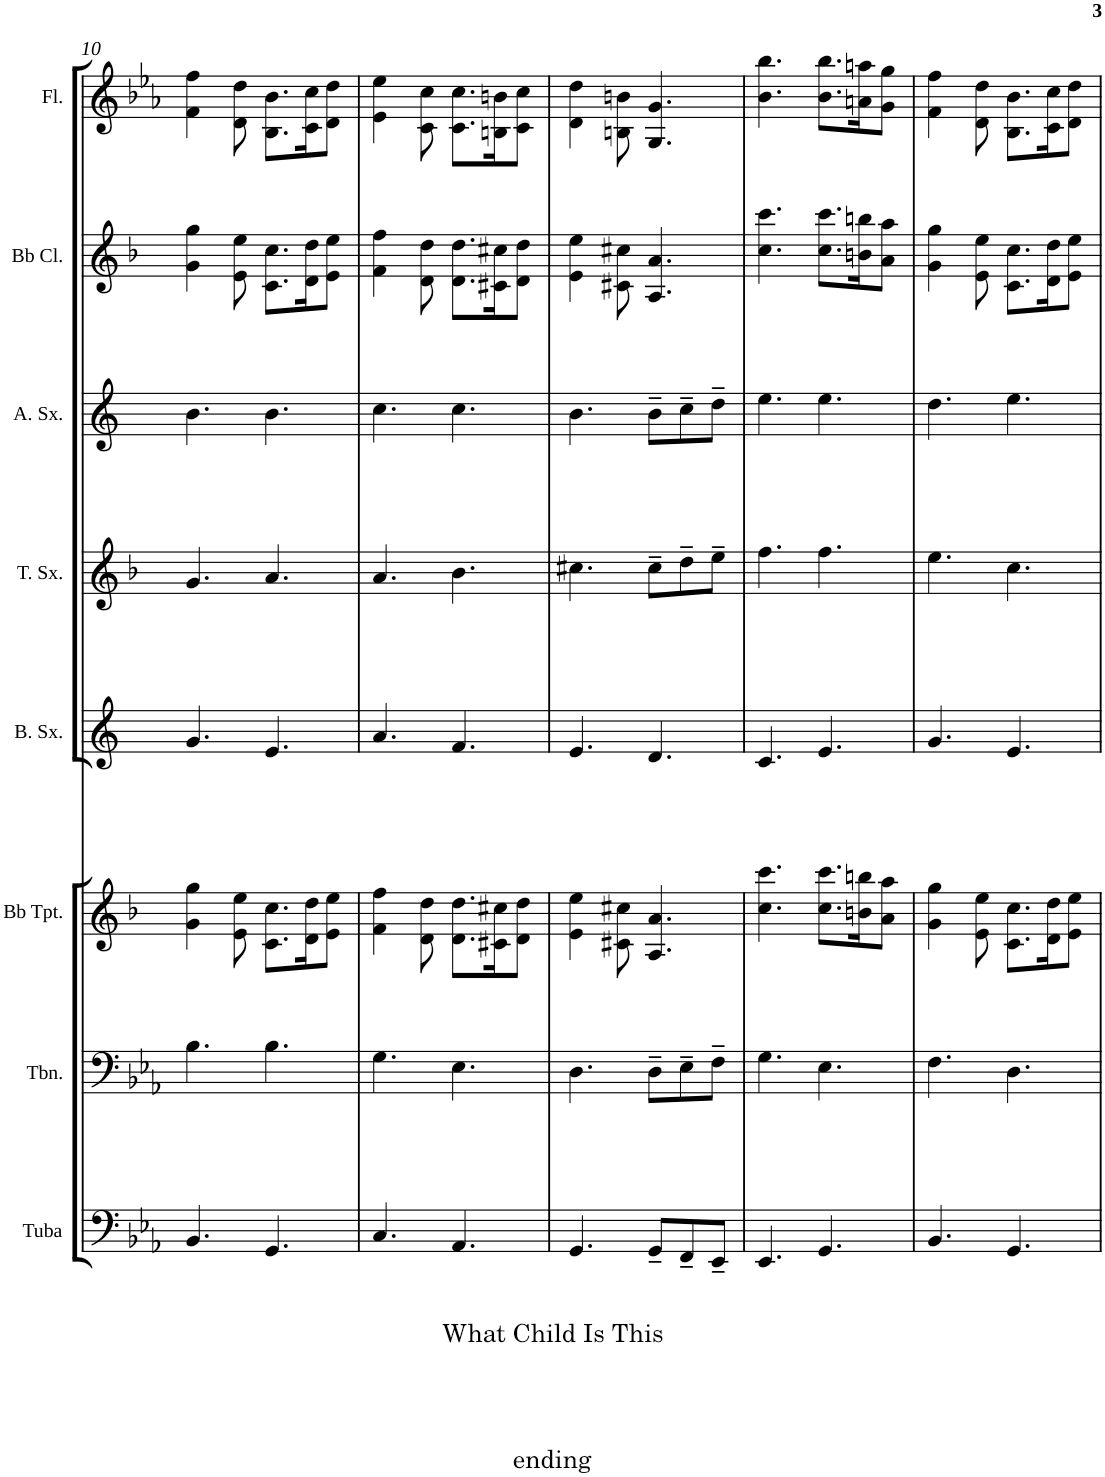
**kern	**kern	**kern	**kern	**kern	**kern	**kern	**kern
*part8	*part7	*part6	*part5	*part4	*part3	*part2	*part1
*staff8	*staff7	*staff6	*staff5	*staff4	*staff3	*staff2	*staff1
*I"Tuba	*I"Trombone	*I"Trumpet in Bb	*I"Baritone Sax	*I"Tenor Sax	*I"Alto Sax	*I"Clarinet in Bb	*I"Flute
*I'Tuba	*I'Tbn.	*	*I'B. Sx.	*I'T. Sx.	*I'A. Sx.	*	*I'Fl.
!!LO:PB:g=z
*clefF4	*clefF4	*clefG2	*clefG2	*clefG2	*clefG2	*clefG2	*clefG2
*	*	*Trd1c2	*Trd12c21	*Trd8c14	*Trd5c9	*Trd1c2	*
*k[b-e-a-]	*k[b-e-a-]	*k[b-]	*k[]	*k[b-]	*k[]	*k[b-]	*k[b-e-a-]
*c:	*c:	*d:	*	*d:	*	*d:	*c:
*M6/8	*M6/8	*M6/8	*M6/8	*M6/8	*M6/8	*M6/8	*M6/8
=10	=10	=10	=10	=10	=10	=10	=10
4.BB-/	4.B-\	4g\ 4gg\	4.g/	4.g/	4.b\	4g\ 4gg\	4f\ 4ff\
.	.	8e\ 8ee\	.	.	.	8e\ 8ee\	8d\ 8dd\
4.GG/	4.B-\	8.c\ 8.cc\L	4.e/	4.a/	4.b\	8.c\ 8.cc\L	8.B-\ 8.b-\L
.	.	16d\ 16dd\K	.	.	.	16d\ 16dd\K	16c\ 16cc\K
.	.	8e\ 8ee\J	.	.	.	8e\ 8ee\J	8d\ 8dd\J
=11	=11	=11	=11	=11	=11	=11	=11
4.C/	4.G\	4f\ 4ff\	4.a/	4.a/	4.cc\	4f\ 4ff\	4e-\ 4ee-\
.	.	8d\ 8dd\	.	.	.	8d\ 8dd\	8c\ 8cc\
4.AA-/	4.E-\	8.d\ 8.dd\L	4.f/	4.b-\	4.cc\	8.d\ 8.dd\L	8.c\ 8.cc\L
.	.	16c#X\ 16cc#X\K	.	.	.	16c#X\ 16cc#X\K	16Bn\ 16bn\K
.	.	8d\ 8dd\J	.	.	.	8d\ 8dd\J	8c\ 8cc\J
=12	=12	=12	=12	=12	=12	=12	=12
4.GG/	4.D\	4e\ 4ee\	4.e/	4.cc#X\	4.b\	4e\ 4ee\	4d\ 4dd\
.	.	8c#X\ 8cc#X\	.	.	.	8c#X\ 8cc#X\	8Bn\ 8bn\
8GG~</L	8D~>\L	4.A/ 4.a/	4.d/	8cc#~>\L	8b~>\L	4.A/ 4.a/	4.G/ 4.g/
8FF~</	8E-~>\	.	.	8dd~>\	8cc~>\	.	.
8EE-~</J	8F~>\J	.	.	8ee~>\J	8dd~>\J	.	.
=13	=13	=13	=13	=13	=13	=13	=13
4.EE-/	4.G\	4.cc\ 4.ccc\	4.c/	4.ff\	4.ee\	4.cc\ 4.ccc\	4.b-\ 4.bb-\
4.GG/	4.E-\	8.cc\ 8.ccc\L	4.e/	4.ff\	4.ee\	8.cc\ 8.ccc\L	8.b-\ 8.bb-\L
.	.	16bn\ 16bbn\K	.	.	.	16bn\ 16bbn\K	16an\ 16aan\K
.	.	8a\ 8aa\J	.	.	.	8a\ 8aa\J	8g\ 8gg\J
=14	=14	=14	=14	=14	=14	=14	=14
4.BB-/	4.F\	4g\ 4gg\	4.g/	4.ee\	4.dd\	4g\ 4gg\	4f\ 4ff\
.	.	8e\ 8ee\	.	.	.	8e\ 8ee\	8d\ 8dd\
4.GG/	4.D\	8.c\ 8.cc\L	4.e/	4.cc\	4.ee\	8.c\ 8.cc\L	8.B-\ 8.b-\L
.	.	16d\ 16dd\K	.	.	.	16d\ 16dd\K	16c\ 16cc\K
.	.	8e\ 8ee\J	.	.	.	8e\ 8ee\J	8d\ 8dd\J
=	=	=	=	=	=	=	=
*-	*-	*-	*-	*-	*-	*-	*-
